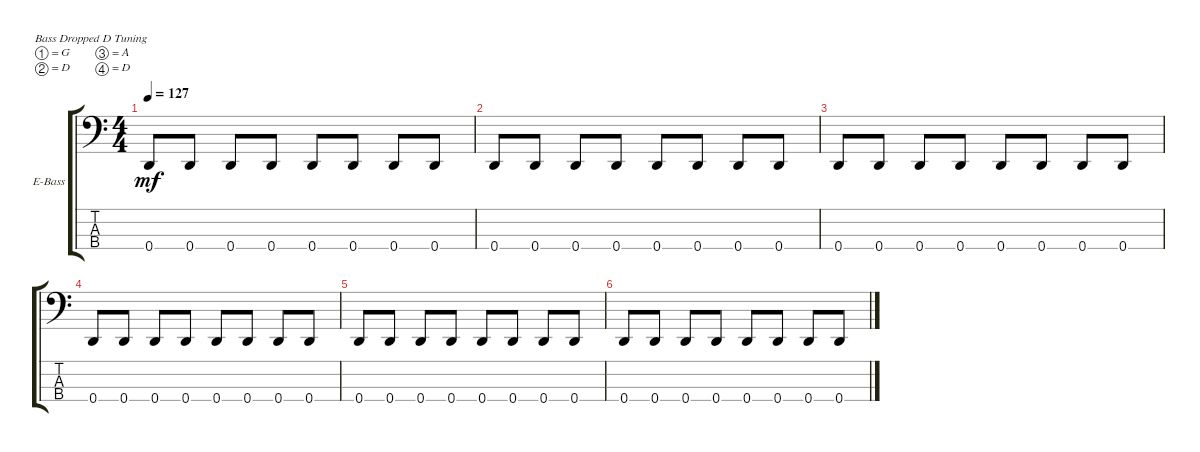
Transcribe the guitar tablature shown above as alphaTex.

\defaultSystemsLayout 4
\bracketExtendMode groupsimilarinstruments
\firstSystemTrackNameOrientation horizontal
\otherSystemsTrackNameOrientation horizontal
\track ("Electric Bass" "E-Bass") {instrument electricbassfinger}
\staff {score tabs}
\tuning (G2 D2 A1 D1)
\ts (4 4)
\tempo 127
\clef f4
\scale
0.333333
\ks c
0.4.8{dy mf} 0.4.8 0.4.8 0.4.8 0.4.8 0.4.8 0.4.8 0.4.8 |
\scale
0.333333 0.4.8 0.4.8 0.4.8 0.4.8 0.4.8 0.4.8 0.4.8 0.4.8 |
\scale
0.333333 0.4.8 0.4.8 0.4.8 0.4.8 0.4.8 0.4.8 0.4.8 0.4.8 |
\scale
0.333333 0.4.8 0.4.8 0.4.8 0.4.8 0.4.8 0.4.8 0.4.8 0.4.8 |
0.4.8 0.4.8 0.4.8 0.4.8 0.4.8 0.4.8 0.4.8 0.4.8 |
0.4.8 0.4.8 0.4.8 0.4.8 0.4.8 0.4.8 0.4.8 0.4.8
